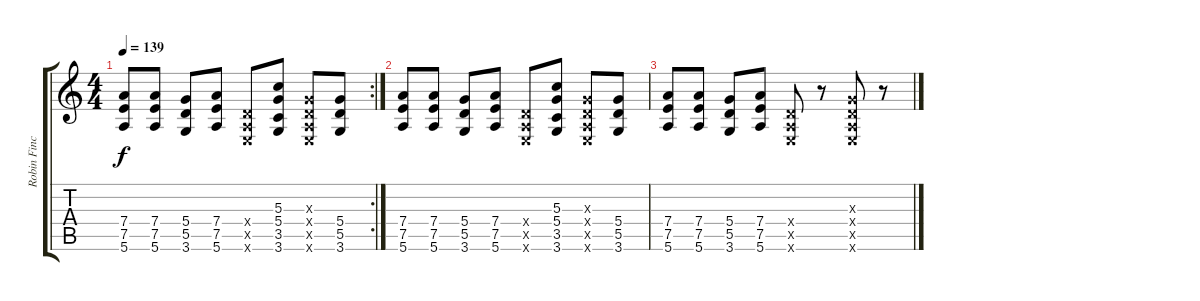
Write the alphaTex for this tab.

\track ("Robin Finck - Guitarra" "Robin Finc") {instrument distortionguitar}
\staff {score tabs}
\tuning (E4 B3 G3 D3 A2 E2) {hide}
\rc 2
\ts (4 4)
\tempo 139
\clef g2
\ks c
(7.4 7.5 5.6).8{dy f} (7.4 7.5 5.6).8 (5.4 5.5 3.6).8 (7.4 7.5 5.6).8 (0.4{x} 0.5{x} 0.6{x}).8 (5.3 5.4 3.5 3.6).8 (0.3{x} 0.4{x} 0.5{x} 0.6{x}).8 (5.4 5.5 3.6).8 |
(7.4 7.5 5.6).8 (7.4 7.5 5.6).8 (5.4 5.5 3.6).8 (7.4 7.5 5.6).8 (0.4{x} 0.5{x} 0.6{x}).8 (5.3 5.4 3.5 3.6).8 (0.3{x} 0.4{x} 0.5{x} 0.6{x}).8 (5.4 5.5 3.6).8 |
(7.4 7.5 5.6).8 (7.4 7.5 5.6).8 (5.4 5.5 3.6).8 (7.4 7.5 5.6).8 (0.4{x} 0.5{x} 0.6{x}).8 r.8 (0.3{x} 0.4{x} 0.5{x} 0.6{x}).8 r.8
